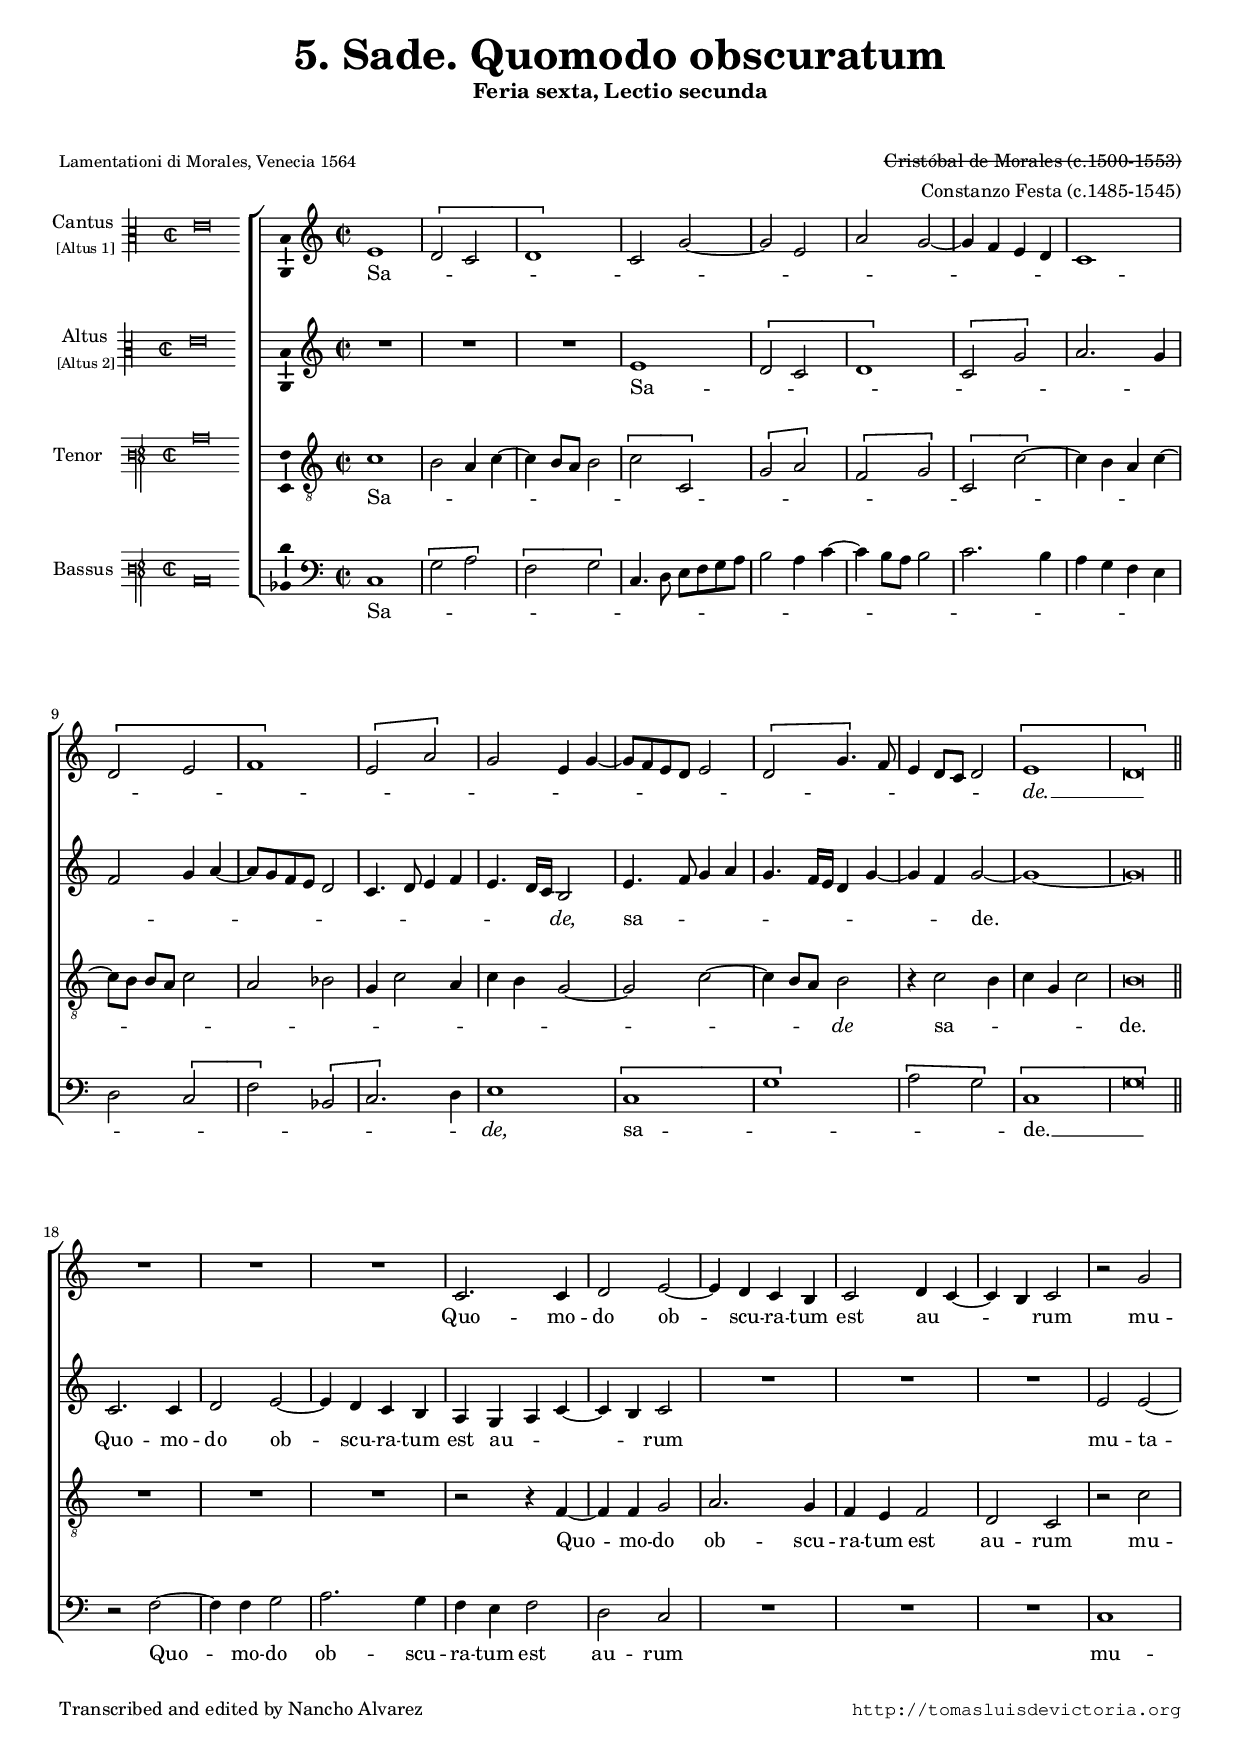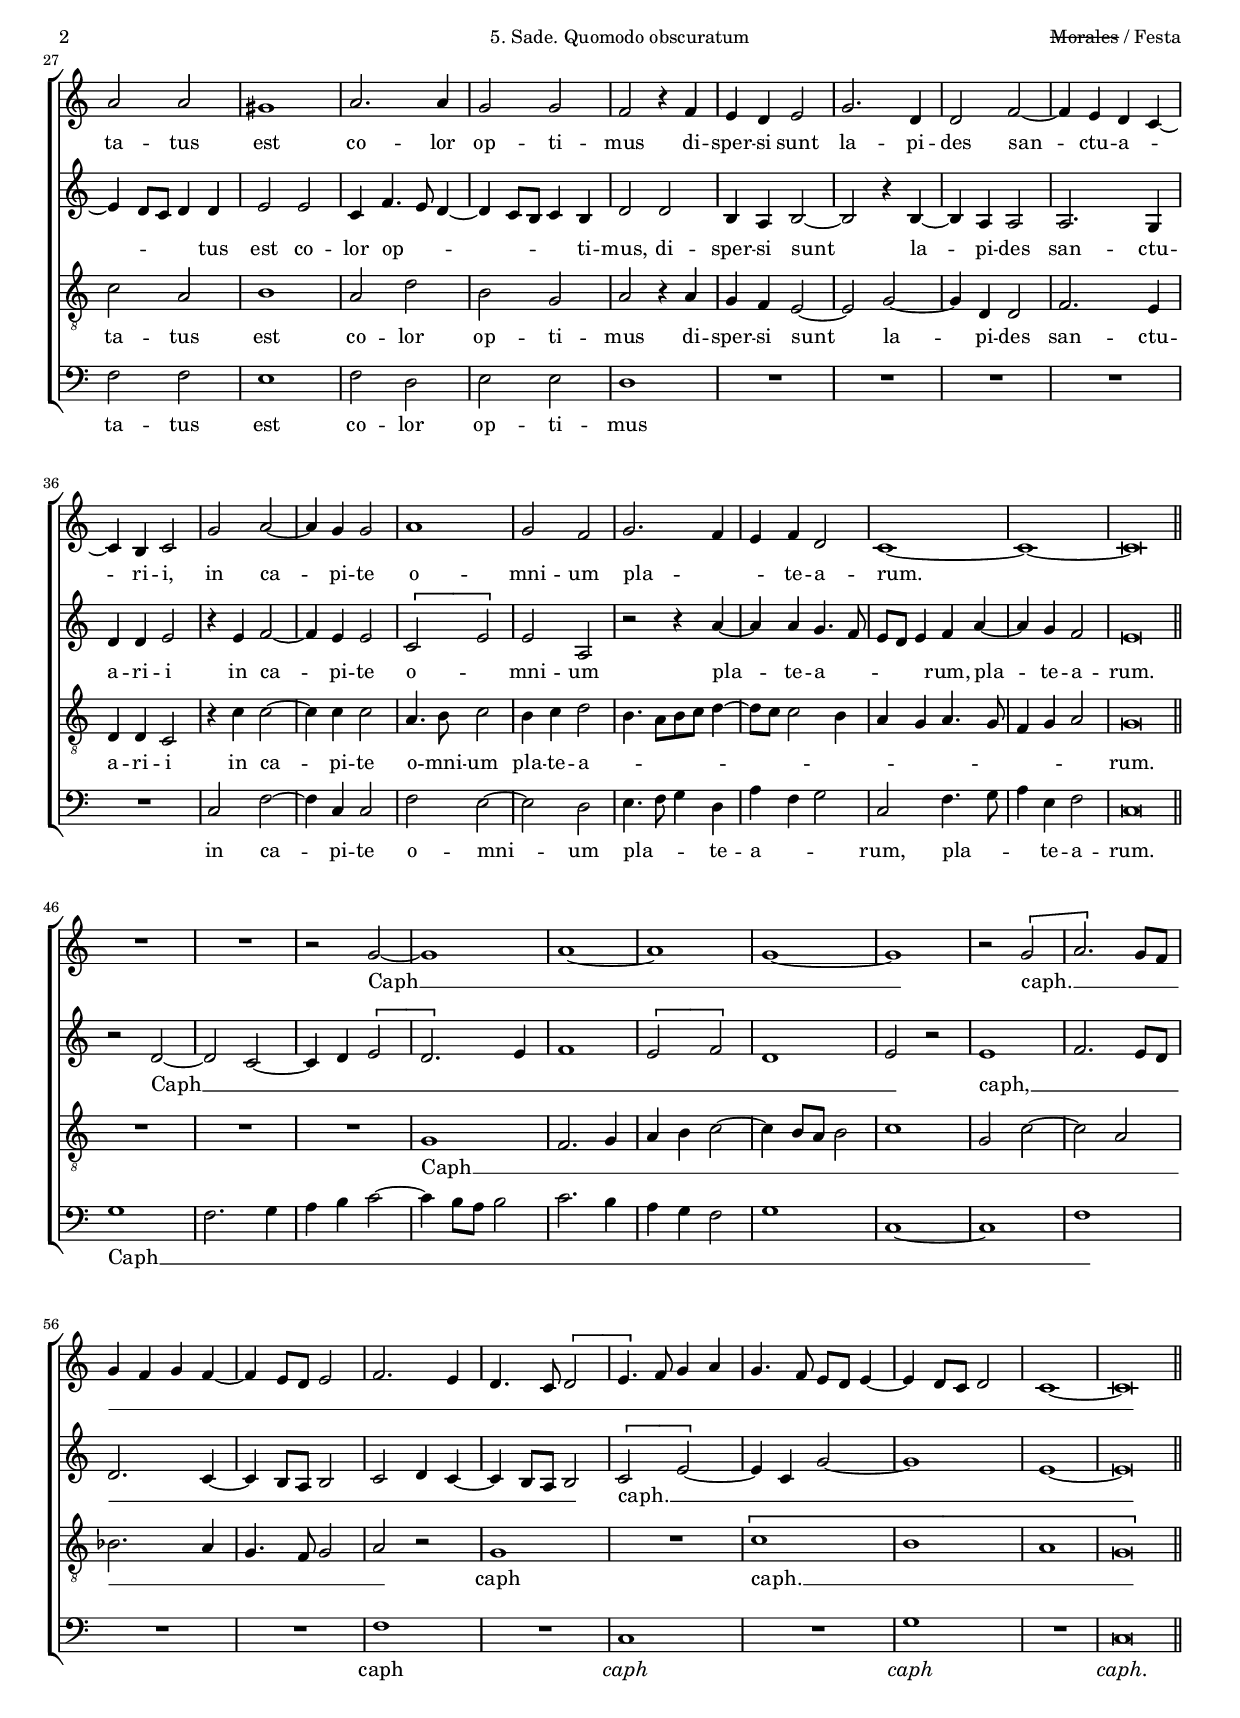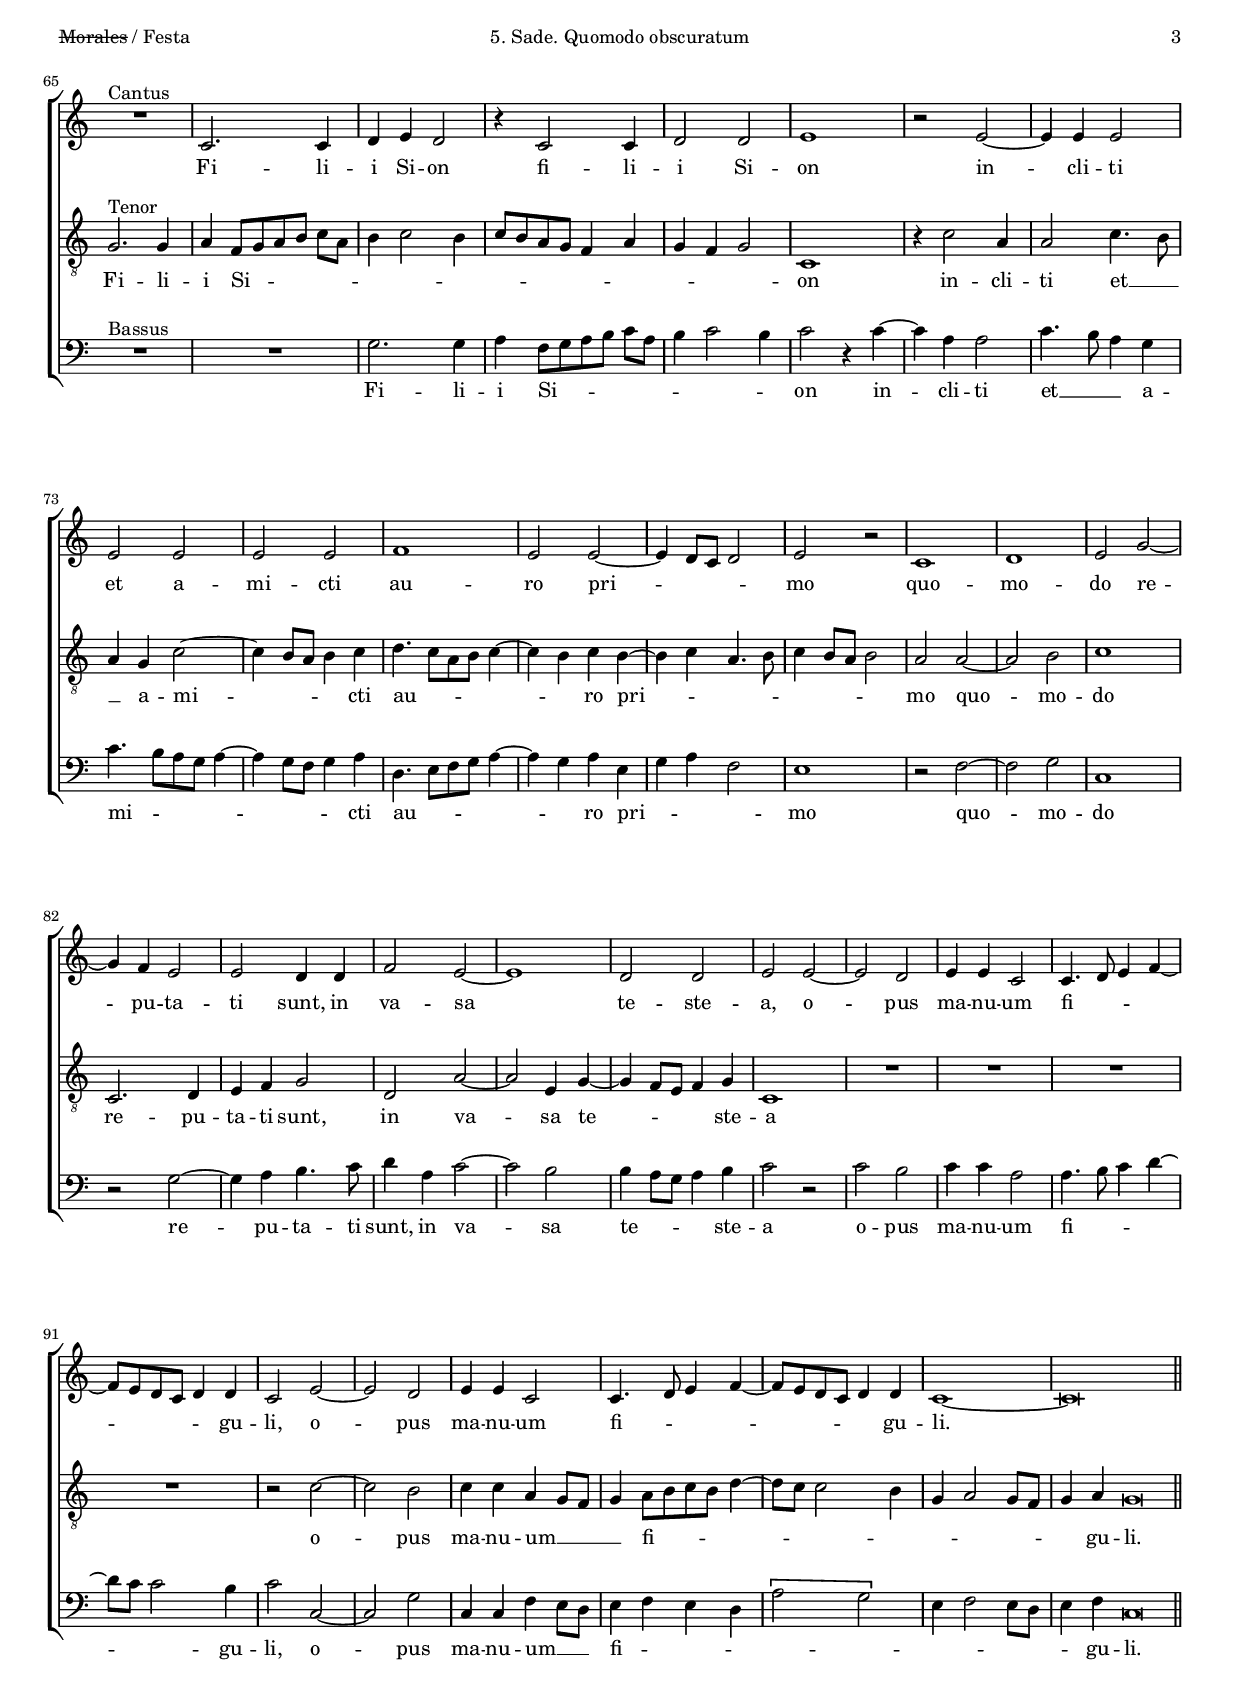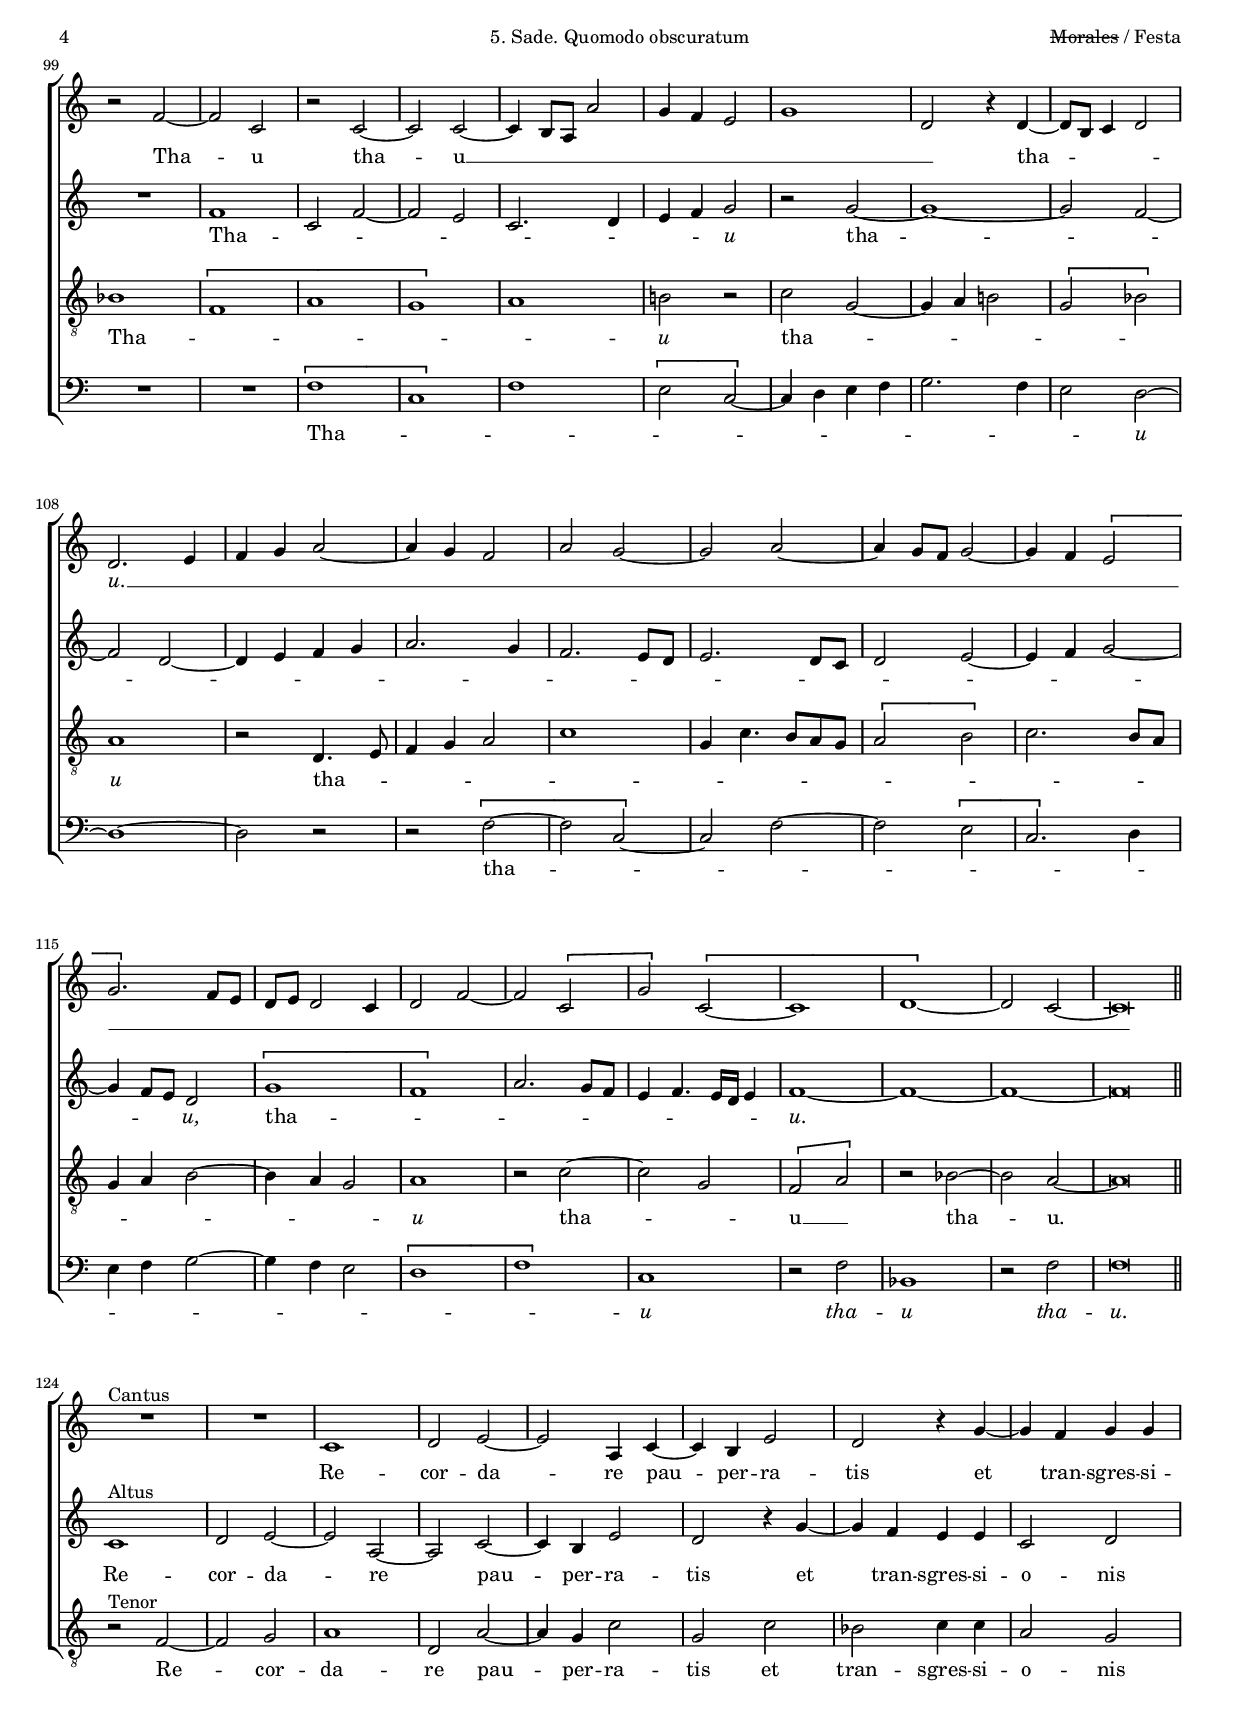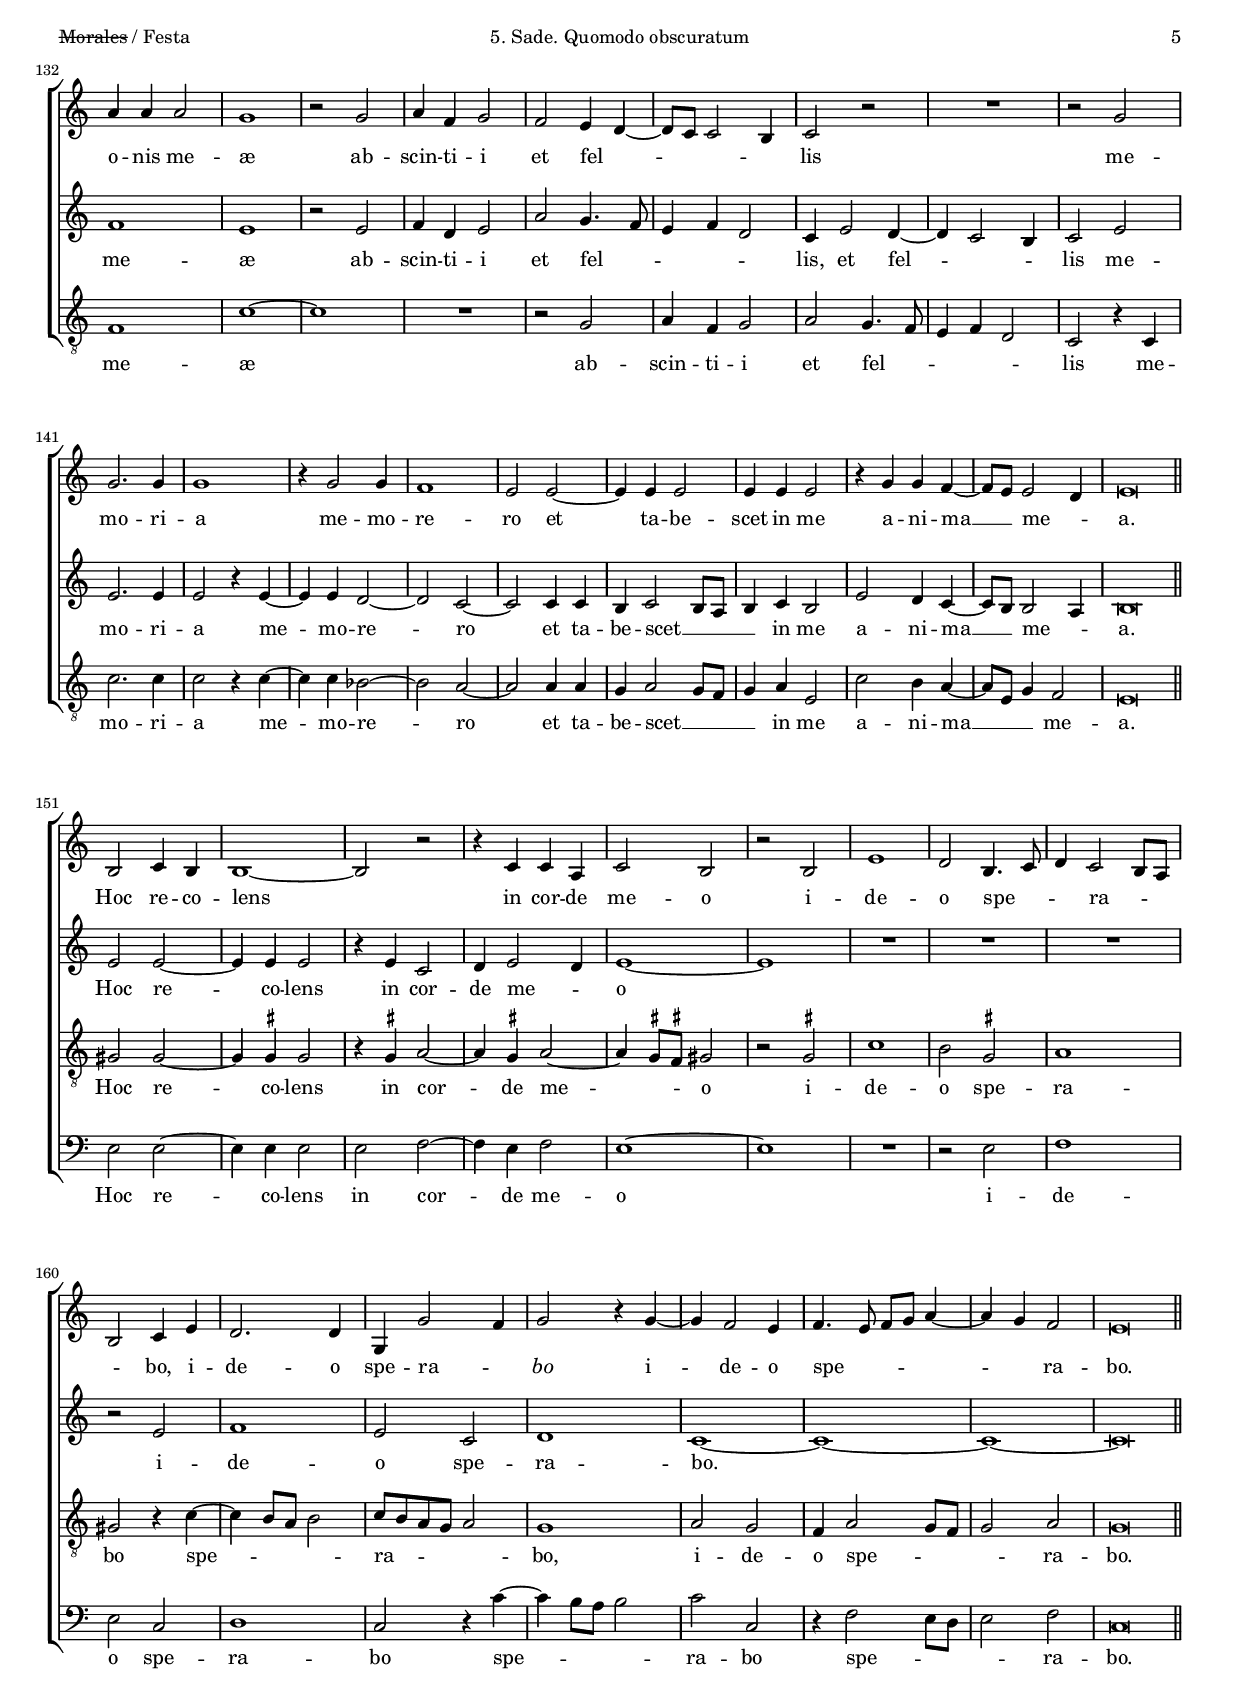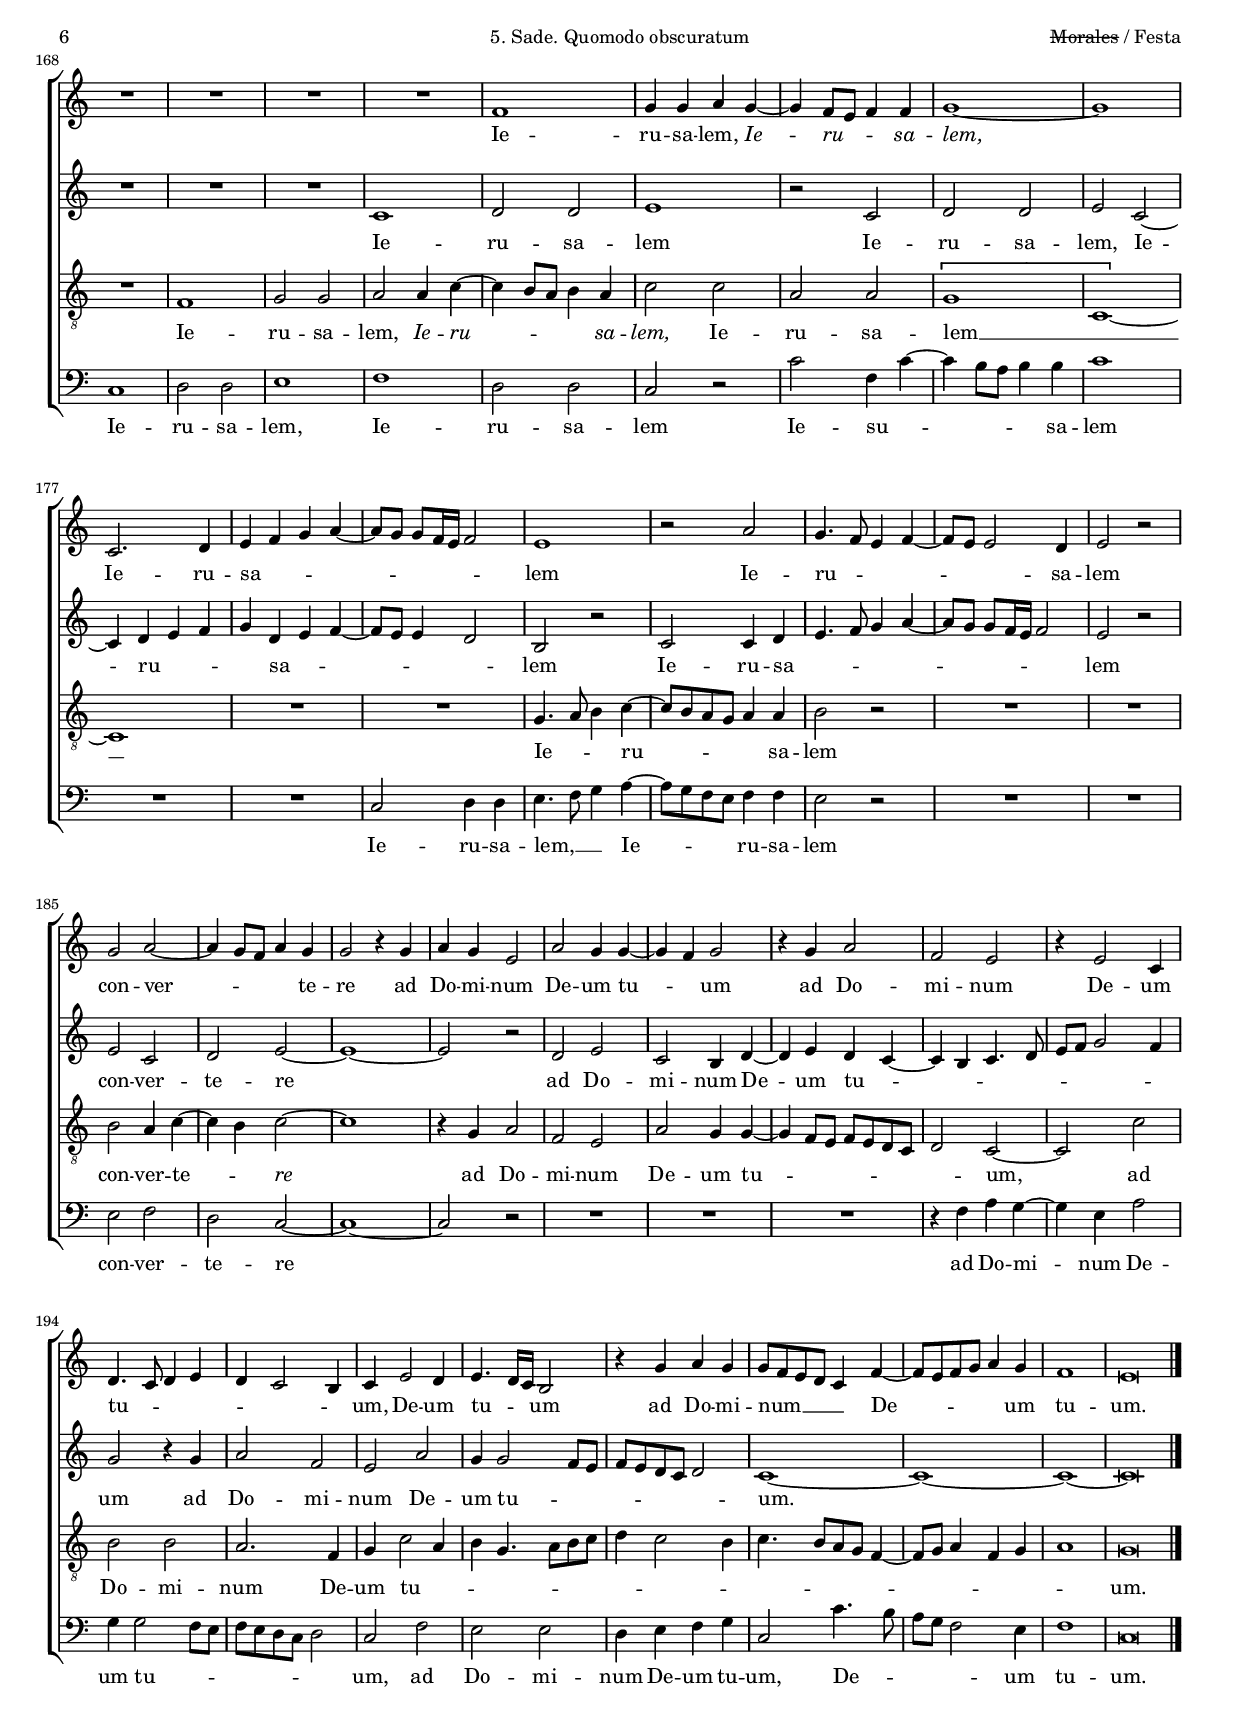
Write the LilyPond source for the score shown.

\version "2.22.0"

#(set-default-paper-size "a4")
#(set-global-staff-size 16.2)
#(ly:set-option 'point-and-click #f)
%mobile -s15.5 -i3.2

mtempo={\tempo 4 = 100}
mtempob={\tempo 4 = 50}

italicas=\override LyricText.font-shape = #'italic
rectas=\override LyricText.font-shape = #'upright
ss=\once \set suggestAccidentals = ##t
incipitwidth = 20

htitle="5. Sade. Quomodo obscuratum"
hcomposer=\markup{\line{\override #'(offset . -6) \underline "Morales" "/ Festa"}}

% Lamentaciones de Jeremías

\header {
	 title=\markup{\fontsize #3 "5. Sade. Quomodo obscuratum" }
        subtitle=\markup{"Feria sexta, Lectio secunda"}
        subsubtitle=\markup{\column{" " " "}}
	composer=\markup{\right-column{\override #'(offset . -6) \underline "Cristóbal de Morales (c.1500-1553)" "Constanzo Festa (c.1485-1545)"}}
        pdfauthor=\composer
	%opus="(-)"
	poet=\markup{\smaller "Lamentationi di Morales, Venecia 1564"} % Antonio Gardano 
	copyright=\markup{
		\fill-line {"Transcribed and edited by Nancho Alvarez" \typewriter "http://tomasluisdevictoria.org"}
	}
%	tagline=""
}

global={\key c \major \time 2/2 \skip 1*17 \bar "||" \break
	\override Score.TimeSignature.break-visibility = #'#(#f #t #t)
				\skip 1*28 \bar "||" \break
				\skip 1*19 \bar "||" \pageBreak
				\skip 1*34 \bar "||" \pageBreak
				\skip 1*25 \bar "||" \break
				\skip 1*27 \bar "||" \break
				\skip 1*17 \bar "||" \break
				\skip 1*35 \bar "|."

}

cantus=\relative c'{
        e1
        \[d2 c
        d1\]
        c2 g' ~
        g e
        a2 g ~
        g4 f e d
        c1
        \[d2 e
        f1\]
        \[e2 a\]
        g2 e4 g ~
        g8 f e d e2
        \[d2 g4.\] f8
        e4 d8 c d2
        \[e1
        d\breve*1/2\]
        R1*3
        c2. c4
        d2 e ~
        e4 d c b
        c2 d4 c ~
        c b c2
        r2 g'
        a a
        gis1
        a2. a4
        g2 g
        f r4 f
        e d e2
        g2. d4
        d2 f ~
        f4 e d c ~
        c b c2
        g' a ~
        a4 g g2
        a1
        g2 f
        g2. f4
        e f d2
        c1 ~
        c1 ~
        c\breve*1/2
        R1*2
        r2 g' ~
        g1
        a ~
        a
        g ~
        g
        r2 \[g
        a2.\] g8 f
        g4 f g f ~
        f e8 d e2
        f2. e4
        d4. c8 \[d2
        e4.\] f8 g4 a
        g4. f8 e d e4 ~
        e d8 c d2
        c1 ~
        c\breve*1/2
        s4*0^"Cantus"
        R1
        c2. c4
        d e d2
        r4 c2 c4
        d2 d
        e1
        r2 e ~
        e4 e e2
        e2 e 
        e e
        f1
        e2 e ~
        e4 d8 c d2
        e r
        c1
        d
        e2 g ~
        g4 f e2
        e d4 d
        f2 e ~
        e1
        d2 d 
        e e ~
        e d
        e4 e c2
        c4. d8 e4 f ~
        f8 e d c d4 d
        c2 e ~
        e d
        e4 e c2
        c4. d8 e4 f ~
        f8 e d c d4 d
        c1 ~
        c\breve*1/2
        r2 f ~
        f c
        r2 c ~
        c c ~
        c4 b8 a a'2
        g4 f e2
        g1
        d2 r4 d ~
        d8 b c4 d2
        d2. e4
        f g a2 ~
        a4 g f2
        a g ~
        g a ~
        a4 g8 f g2 ~
        g4 f \[e2
        g2.\] f8 e
        d e d2 c4
        d2 f ~
        f \[c
        g'\] \[c,2 ~
        c1
        d ~ \]
        d2 c2 ~
        c\breve*1/2
        s4*0^"Cantus"
        R1*2
        c1
        d2 e ~
        e a,4 c ~
        c b e2
        d r4 g ~
        g f g g
        a a a2
        g1
        r2 g
        a4 f g2
        f e4 d ~
        d8 c c2 b4
        c2 r
        R1
        r2 g'
        g2. g4
        g1
        r4 g2 g4
        f1
        e2 e ~
        e4 e e2
        e4 e e2
        r4 g g f ~
        f8 e e2 d4
        e\breve*1/2
        b2 c4 b
        b1 ~
        b2 r2
        r4 c c a
        c2 b
        r2 b
        e1
        d2 b4. c8
        d4 c2 b8 a
        b2 c4 e
        d2. d4
        g, g'2 f4
        g2 r4 g ~
        g f2 e4
        f4. e8 f g a4 ~
        a4 g4 f2
        e\breve*1/2
        R1*4
        f1
        g4 g a4 g ~
        g f8 e f4 f
        g1 ~
        g
        c,2. d4
        e f g a ~
        a8[ g] g[ f16 e] f2
        e1
        r2 a
        g4. f8 e4 f ~
        f8 e e2 d4
        e2 r \break
        g2 a ~
        a4 g8 f a4 g
        g2 r4 g
        a g e2
        a g4 g ~
        g f4 g2
        r4 g a2
        f e
        r4 e2 c4
        d4. c8 d4 e
        d c2 b4
        c4 e2 d4 
        e4. d16 c b2
        r4 g' a g
        g8 f e d c4 f ~
        f8 e f g a4 g
        f1
        e\breve*1/2
}

altus=\relative c'{
	R1*3
        e1
        \[d2 c
        d1\]
        \[c2 g'\]
        a2. g4
        f2 g4 a ~
        a8 g f e d2
        c4. d8 e4 f
        e4. d16 c b2
        e4. f8 g4 a
        g4. f16 e d4 g ~
        g f g2 ~ % \ss fis ??
        g1 ~ 
        g\breve*1/2
        c,2. c4
        d2 e ~
        e4 d c b
        a g a c ~
        c b c2
        R1*3
        e2 e ~
        e4 d8 c d4 d
        e2 e
        c4 f4. e8 d4 ~
        d c8 b c4 b
        d2 d
        b4 a b2 ~
        b r4 b ~
        b a4 a2
        a2. g4
        d'4 d e2
        r4 e f2 ~
        f4 e4 e2
        \[c e\]
        e a,
        r r4 a'4 ~
        a a4 g4. f8
        e d e4 f4 a4 ~
        a g4 f2
        e\breve*1/2
        r2 d ~
        d c2 ~
        c4 d \[e2
        d2.\] e4
        f1
        \[e2 f\]
        d1
        e2 r
        e1
        f2. e8 d
        d2. c4 ~
        c4 b8 a b2
        c d4 c4 ~
        c4 b8 a b2
        \[c2 e2 ~ \]
        e4 c4 g'2 ~
        g1
        e1 ~
        e\breve*1/2
        R1*34
        R1
        f1
        c2 f ~
        f e
        c2. d4
        e f g2
        r2 g ~
        g1 ~
        g2 f ~
        f d ~
        d4 e f g
        a2. g4
        f2. e8 d
        e2. d8 c
        d2 e ~
        e4 f g2 ~
        g4 f8 e d2
        \[g1
        f\]
        a2. g8 f
        e4 f4. e16 d e4
        f1 ~
        f ~
        f ~
        f\breve*1/2
        s4*0^"Altus"
        c1
        d2 e ~
        e a, ~
        a c ~
        c4 b e2
        d r4 g ~
        g f e e
        c2 d
        f1
        e
        r2 e
        f4 d e2
        a2 g4. f8
        e4 f d2
        c4 e2 d4 ~
        d c2 b4
        c2 e 
        e2. e4
        e2 r4 e ~
        e e d2 ~
        d c ~
        c c4 c
        b c2 b8 a
        b4 c b2
        e d4 c ~
        c8 b b2 a4
        b\breve*1/2
        e2 e ~
        e4 e e2
        r4 e c2
        d4 e2 d4
        e1 ~
        e
        R1*3
        r2 e
        f1
        e2 c
        d1 
        c1 ~
        c ~
        c ~
        c\breve*1/2
        R1*3
        c1
        d2 d
        e1
        r2 c2
        d d
        e c ~
        c4 d e f
        g d e f ~
        f8 e e4 d2
        b r
        c2 c4 d
        e4. f8 g4 a ~
        a8[ g] g[ f16 e] f2
        e r2
        e c
        d e2 ~
        e1 ~
        e2 r
        d2 e
        c b4 d ~
        d e d c ~
        c b c4. d8
        e f g2 f4
        g2 r4 g
        a2 f
        e a
        g4 g2 f8 e
        f e d c d2
        c1 ~
        c ~
        c ~
        c\breve*1/2
}

tenor=\relative c'{
	c1
        b2 a4 c ~
        c b8 a b2
        \[c2 c,\] % no se ve bien la plica para arriba de la ligadura
        \[g' a\]
        \[f g\]
        \[c, c' ~ \]
        c4 b a c ~
        c8[ b] b[ a] c2
        a bes
        g4 c2 a4
        c b g2 ~
        g c ~
        c4 b8 a b2
        r4 c2 b4
        c g c2
        b\breve*1/2
        R1*3
        r2 r4 f ~
        f f g2
        a2. g4
        f e f2
        d c
        r2 c'
        c a
        b1
        a2 d
        b g
        a r4 a
        g f e2 ~
        e g ~
        g4 d d2
        f2. e4
        d d c2
        r4 c' c2 ~
        c4 c c2
        a4. b8 c2
        b4 c d2
        b4. a8[ b c] d4 ~
        d8 c c2 b4
        a4 g a4. g8
        f4 g a2
        g\breve*1/2
        R1*3
        g1
        f2. g4
        a b c2 ~
        c4 b8 a b2
        c1 g2 c ~
        c a
        bes2. a4
        g4. f8 g2
        a r
        g1
        R1
        \[c1
        b
        a
        g\breve*1/2\]
        s4*0^"Tenor"
        g2. g4
        a4 f8[ g a b] c[ a]
        b4 c2 b4
        c8 b a g f4 a
        g f g2
        c,1
        r4 c'2 a4
        a2 c4. b8
        a4 g c2 ~
        c4 b8 a b4 c
        d4. c8[ a b] c4 ~
        c b4 c b ~
        b c a4. b8
        c4 b8 a b2
        a a ~
        a b
        c1
        c,2. d4
        e f g2
        d a' ~
        a2 e4 g ~
        g4 f8 e f4 g
        c,1
        R1*4
        r2 c' ~
        c2  b2
        c4 c a g8 f
        g4 a8[ b c b] d4 ~
        d8 c8 c2 b4
        g a2 g8 f
        g4 a \mtempob g\breve*1/4
        \mtempo 
        bes1
        \[f1
        a
        g\]
        a1
        b!2 r2
        c2 g ~
        g4 a b!2
        \[g2 bes\]
        a1
        r2 d,4. e8
        f4 g a2
        c1 
        g4 c4. b8 a g
        \[a2 b\]
        c2. b8 a
        g4 a b2 ~
        b4 a g2
        a1
        r2 c ~
        c g
        \[f2 a\]
        r2 bes ~
        bes a2 ~
        a\breve*1/2
        s4*0^"Tenor"
        r2 f ~
        f g
        a1
        d,2 a' ~
        a4 g c2
        g c
        bes c4 c
        a2 g
        f1
        c'1 ~
        c
        R1
        r2 g2
        a4 f g2 % la plica del la está partida
        a2 g4. f8
        e4 f d2
        c r4 c
        c'2. c4
        c2 r4 c ~
        c c bes2 ~
        bes a ~
        a a4 a
        g4 a2 g8 f
        g4 a e2
        c' b4 a ~
        a8 e g4 f2
        e\breve*1/2
        gis2 gis ~ % Realmente no entiendo la semitonía en este pasaje :(
        gis4 \ss gis gis2
        r4 \ss gis a2 ~ % \ss gis ??
        a4 \ss gis a2 ~ % \ss gis ??
        a4 \ss gis8 \ss fis gis!2
        r2 \ss gis % \ss gis ??
        c1
        b2 \ss gis % \ss gis ??
        a1 
        gis2 r4 c ~
        c b8 a b2
        c8 b a g a2
        g1
        a2 g
        f4 a2 g8 f
        g2 a 
        g\breve*1/2
        R1
        f1
        g2 g
        a a4 c ~
        c b8 a b4 a
        c2 c
        a a
        \[g1
        c, ~ \] %%% chequear en el APEL
        c
        R1*2
        g'4. a8 b4 c ~
        c8 b a g a4 a
        b2 r
        R1*2
        b2 a4 c ~
        c b c2 ~
        c1
        r4 g a2
        f e
        a g4 g ~
        g f8 e f e d c
        d2 c ~
        c c'
        b b
        a2. f4
        g4 c2 a4
        b g4. a8 b c
        d4 c2 b4
        c4. b8[ a g] f4 ~
        f8 g a4 f g
        a1
        g\breve*1/2
}

bassus=\relative c{
	c1
        \[g'2 a\]
        \[f g\]
        c,4. d8 e f g a
        b2 a4 c ~
        c b8 a b2
        c2. b4 
        a g f e
        d2 \[c2
        f\] \[bes, 
        c2.\] d4
        e1
        \[c1
        g'\]
        \[a2 g\]
        \[c,1
        g'\breve*1/2\]
        r2 f ~
        f4 f g2
        a2. g4
        f e f2
        d c
        R1*3
        c1
        f2 f
        e1
        f2 d
        e e
        d1
        R1*5
        c2 f2 ~
        f4 c c2
        f2 e2 ~
        e d
        e4. f8 g4 d
        a'4 f g2 
        c, f4. g8
        a4 e f2
        c\breve*1/2
        g'1
        f2. g4
        a b c2 ~
        c4 b8 a b2
        c2. b4
        a g f2
        g1
        c, ~
        c
        f
        R1*2
        f1
        R1
        c
        R
        g'
        R
        c,\breve*1/2
        s4*0^"Bassus"
        R1*2
        g'2. g4
        a4 f8[ g a b] c[ a]
        b4 c2 b4
        c2 r4 c ~
        c4 a a2
        c4. b8 a4 g
        c4. b8[ a g] a4 ~
        a g8 f g4 a
        d,4. e8[ f g] a4 ~
        a g a e
        g a f2
        e1
        r2 f ~
        f g
        c,1
        r2 g' ~
        g4 a b4. c8
        d4 a c2 ~
        c b
        b4 a8 g a4 b
        c2 r
        c2 b
        c4 c a2
        a4. b8 c4 d ~
        d8 c8 c2 b4
        c2 c, ~
        c g'
        c,4 c f e8 d
        e4 f e d
        \[a'2 g\]
        e4 f2 e8 d
        e4 f c\breve*1/4
        R1*2
        \[f1
        c\]
        f1 % parece una longa
        \[e2 c ~ \]
        c4 d e f
        g2. f4
        e2 d ~
        d1 ~
        d2 r
        r \[f2 ~
        f c ~ \]
        c2 f ~
        f2 \[e
        c2. \] d4
        e f g2 ~
        g4 f4 e2
        \[d1
        f\]
        c
        r2 f
        bes,1
        r2 f'
        f\breve*1/2
        R1*27
        e2 e ~
        e4 e e2
        e f ~
        f4 e f2
        e1 ~
        e 
        R1
        r2 e
        f1
        e2 c
        d1
        c2 r4 c' ~
        c b8 a b2
        c c,
        r4 f2 e8 d
        e2 f
        c\breve*1/2
        c1
        d2 d
        e1
        f1
        d2 d
        c r2
        c'2 f,4 c' ~
        c b8 a b4 b
        c1
        R1*2
        c,2 d4 d
        e4. f8 g4 a ~
        a8 g f e f4 f
        e2 r 
        R1*2
        e2 f
        d c ~
        c1 ~
        c2 r
        R1*3
        r4 f a g ~
        g e a2
        g4 g2 f8 e
        f e d c d2
        c f e e
        d4 e f g
        c,2 c'4. b8
        a g f2 e4
        f1
        c\breve*1/2
}

textocantus=\lyricmode{
Sa -- _ _ _ _ _ _ _ _ _ _ _ _ _ _ _ _ _ _ _ _ _ _ _ _ _ _ _ _ _ _ _ \italicas de. __ _ \rectas
Quo -- mo -- do ob -- scu -- ra -- tum est
au -- _ _ rum mu -- ta -- tus est co -- lor op -- ti -- mus
di -- sper -- si sunt la -- pi -- des
san -- ctu -- a -- _ ri -- i,
in ca -- pi -- te o -- mni -- um pla -- _ _ te -- a -- rum.
Caph __ _ _ 
caph. __ _ _ _ _ _ _ _ _ _ _ _ _ _ _ _ _ _ _ _ _ _ _ _ _ _ _ _ _ 
Fi -- li -- i Si -- on % Syon
fi -- li -- i Si -- on
in -- cli -- ti
et a -- mi -- cti au -- ro pri -- _ _ _ mo
quo -- mo -- do
re -- pu -- ta -- ti sunt,
in va -- sa te -- ste -- a,
o -- pus ma -- nu -- um fi -- _ _ _ _ _ _ _ gu -- li,
o -- pus ma -- nu -- um fi -- _ _ _ _ _ _ _ gu -- li.
Tha -- u 
tha -- u __ _ _ _ _ _ _ _ _ 
tha -- _ _ _ \italicas u. __ _ _ _ _ _ _ _ _ _ _ _ _ _ _ _ _ _ _ _ _ _ _ _ _ _ _ _ _ 
\rectas
Re -- cor -- da -- re pau -- per -- ra -- tis
et tran -- sgres -- si -- o -- nis me -- æ
ab -- scin -- ti -- i et fel -- _ _ _ _ lis me -- mo -- ri -- a
me -- mo -- re -- ro et ta -- be -- scet
in me a -- ni -- ma __ _ me -- _ a.
Hoc re -- co -- lens in cor -- de me -- o
i -- de -- o spe -- _ _ ra -- _ _ _ bo, % in deo
i -- de -- o spe -- ra -- _ \italicas bo \rectas
i -- de -- o spe -- _ _ _ _ _ ra -- bo. 
Ie -- ru -- sa -- lem,
\italicas
Ie -- ru -- _ _ sa -- lem,
\rectas
Ie -- ru -- sa -- _ _ _ _ _ _ _ _ lem
Ie -- ru -- _ _ _ _ _ sa -- lem
con -- ver -- _ _ _ te -- re ad Do -- mi -- num 
De -- um tu -- _ um
ad Do -- mi -- num De -- um tu -- _ _ _ _ _ _ um,
De -- um tu -- _ _ um
ad Do -- mi -- num __ _ _ _ _ 
De -- _ _ _ _ um tu -- um.
}

textoaltus=\lyricmode{
Sa -- _ _ _ _ _ _ _ _ _ _ _ _ _ _ _ _ _ _ _ _ _ \italicas de, \rectas
sa -- _ _ _ _ _ _ _ _ _ de.
Quo -- mo -- do ob -- scu -- ra -- tum est
au -- _ _ _ rum mu -- ta -- _ _ _ tus est
co -- lor op -- _ _ _ _ _ ti -- mus,
di -- sper -- si sunt la -- pi -- des
san -- ctu -- a -- ri -- i
in ca -- pi -- te o -- _ mni -- um
pla -- te -- a -- _ _ _ _ rum,
pla -- te -- a -- rum.
Caph __ _ _ _ _ _ _ _ _ _ _ 
caph, __ _ _ _ _ _ _ _ _ _ _ _ _ _ _ 
caph. __ _ _ _ _ 
Tha -- _ _ _ _ _ _ _ \italicas u \rectas
tha -- _ _ _ _ _ _ _ _ _ _ _ _ _ _ _ _ _ _ _ \italicas u, \rectas
tha -- _ _ _ _ _ _ _ _ _ \italicas u. \rectas
Re -- cor -- da -- re pau -- per -- ra -- tis
et tran -- sgres -- si -- o -- nis me -- æ % e
ab -- scin -- ti -- i et fel -- _ _ _ _ lis,
et fel -- _ _ lis me -- mo -- ri -- a
me -- mo -- re -- ro et ta -- be -- scet __ _ _ _
in me a -- ni -- ma __ _ me -- _ a.
Hoc re -- co -- lens in cor -- de me -- _ o
i -- de -- o spe -- ra -- bo.
Ie -- ru -- sa -- lem
Ie -- ru -- sa -- lem,
Ie -- ru -- _ _ _ sa -- _ _ _ _ _ lem
Ie -- ru -- sa -- _ _ _ _ _ _ _ _ _ lem
con -- ver -- te -- re ad Do -- mi -- num 
De -- um tu -- _ _ _ _ _ _ _ _ um
ad Do -- mi -- num De -- um tu -- _ _ _ _ _ _ _ um.

}

textotenor=\lyricmode{
Sa -- _ _ _ _ _ _ _ _ _ _ _ _ _ _ _ _ _ _ _ _ _ _ _ _ _ _ _ _ _ _ _ _ \italicas de \rectas
sa -- _ _ _ _ de.
Quo -- mo -- do ob -- scu -- ra -- tum est
au -- rum mu -- ta -- tus est co -- lor op -- ti -- mus
di -- sper -- si sunt la -- pi -- des
san -- ctu -- a -- ri -- i
in ca -- pi -- te o -- mni -- um
pla -- te -- a -- _ _ _ _ _ _ _ _ _ _ _ _ _ _ _ rum.
Caph __ _ _ _ _ _ _ _ _ _ _ _ _ _ _ _ _ _ _ 
caph
caph. __ _ _ _ 
Fi -- li -- i Si -- _ _ _ _ _ _ _ _ _ _ _ _ _ _ _ _ _ on in -- cli -- ti
et __ _ _ a -- mi -- _ _ _ cti au -- _ _ _ _ _ ro pri -- _ _ _ _ _ _ _ mo
quo -- mo -- do
re -- pu -- ta -- ti sunt,
in va -- sa te -- _ _ _ ste -- a
o -- pus ma -- nu -- um __ _ _ _ fi -- _ _ _ _ _ _ _ _ _ _ _ _ gu -- li.
Tha -- _ _ _ _ \italicas u \rectas
tha -- _ _ _ _ _ \italicas u \rectas
tha -- _ _ _ _ _ _ _ _ _ _ _ _ _ _ _ _ _ _ _ _ \italicas u \rectas
tha -- _ u __ _
tha -- u.
Re -- cor -- da -- re pau -- per -- ra -- tis
et tran -- sgres -- si -- o -- nis me -- æ
ab -- scin -- ti -- i et fel -- _ _ _ _ lis me -- mo -- ri -- a
me -- mo -- re -- ro et ta -- be -- scet __ _ _ _ % memorerit
in me a -- ni -- ma __ _ _ me -- a.
Hoc re -- co -- lens in cor -- de me -- _ _ o
i -- de -- o spe -- ra -- bo
spe -- _ _ _ ra -- _ _ _ _ bo,
i -- de -- o spe -- _ _ _ ra -- bo.
Ie -- ru -- sa -- lem,
\italicas Ie -- ru -- _ _ _ sa -- lem, \rectas
Ie -- ru -- sa -- lem __ _ 
Ie -- _ _ ru -- _ _ _ _ sa -- lem
con -- ver -- te -- _ \italicas re \rectas ad Do -- mi -- num 
De -- um tu -- _ _ _ _ _ _ _ um,
ad Do -- mi -- num De -- um tu -- _ _ _ _ _ _ _ _ _ _ _ _ _ _ _ _ _ _ _ um.

}

textobassus=\lyricmode{
Sa -- _ _ _ _ _ _ _ _ _ _ _ _ _ _ _ _ _ _ _ _ _ _ _ _ _ _ _ _ \italicas de, \rectas
sa -- _ _ _ de. __ _
Quo -- mo -- do ob -- scu -- ra -- tum est
au -- rum mu -- ta -- tus est co -- lor op -- ti -- mus
in ca -- pi -- te o -- mni -- um pla -- _ _ te -- a -- _ _ rum,
pla -- _ _ te -- a -- rum.
Caph __ _ _ _ _ _ _ _ _ _ _ _ _ _ _ _ _ 
caph \italicas caph caph caph. \rectas
Fi -- li -- i Si -- _ _ _ _ _ _ _ _ on in -- cli -- ti
et __ _ _ a -- mi -- _ _ _ _ _ _ _ cti au -- _ _ _ _ _ ro
pri -- _ _ _ mo quo -- mo -- do
re -- pu -- ta -- ti sunt,
in va -- sa te -- _ _ _ ste -- a
o -- pus ma -- nu -- um fi -- _ _ _ _ _ gu -- li,
o -- pus ma -- nu -- um __ _ _ fi -- _ _ _ _ _ _ _ _ _ _ gu -- li.
Tha -- _ _ _ _ _ _ _ _ _ _ \italicas u \rectas
tha -- _ _ _ _ _ _ _ _ _ _ _ _ \italicas u tha -- u tha -- u. \rectas
Hoc re -- co -- lens in cor -- de me -- o
i -- de -- o spe -- ra -- bo
spe -- _ _ _ ra -- bo
spe -- _ _ _ ra -- bo.
Ie -- ru -- sa -- lem,
Ie -- ru -- sa -- lem
Ie -- su -- _ _ _ _ sa -- lem
Ie -- ru -- sa -- lem, __ _ _ 
Ie -- _ _ _ ru -- sa -- lem
con -- ver -- te -- re ad Do -- mi -- num 
De -- um tu -- _ _ _ _ _ _ _ um,
ad Do -- mi -- num De -- um tu -- um,
De -- _ _ _ _ um tu -- um.

}


incipitcantus=\markup{
	\score{
		{ 
		\set Staff.instrumentName=\markup{\column{"Cantus " \smaller \smaller " [Altus 1]"}}
		\override NoteHead.style = #'neomensural
		\override Staff.TimeSignature.style = #'neomensural
		\cadenzaOn 
		\clef "petrucci-c3"
		\key c \major
		\time 2/2
		e'\breve
		} 
	\layout { line-width=\incipitwidth indent = 0 }
	}
}

incipitaltus=\markup{
	\score{
		{ 
		\set Staff.instrumentName=\markup{\column{" Altus" \smaller \smaller "[Altus 2]"}}
		\override NoteHead.style = #'neomensural 
		\override Staff.TimeSignature.style = #'neomensural
		\cadenzaOn 
		\clef "petrucci-c3"
		\key c \major
		\time 2/2
		e'\breve
		} 
	\layout { line-width=\incipitwidth indent = 0 }
	}
}


incipittenor=\markup{
	\score{
		{ 
		\set Staff.instrumentName="Tenor   "
		\override NoteHead.style = #'neomensural 
		\override Staff.TimeSignature.style = #'neomensural
		\cadenzaOn 
		\clef "petrucci-f3"
		\key c \major
		\time 2/2
		c'\breve
		} 
	\layout { line-width=\incipitwidth indent=0 }
	}
}

incipitbassus=\markup{
	\score{
		{ 
		\set Staff.instrumentName="Bassus "
		\override NoteHead.style = #'neomensural
		\override Staff.TimeSignature.style = #'neomensural
		\cadenzaOn 
		\clef "petrucci-f3"
		\key c \major
		\time 2/2
		c\breve
		} 
	\layout { line-width=\incipitwidth indent = 0 }
	}
}


\score {\transpose c' c'{
\new ChoirStaff<<

	\new Staff <<\global
	\new Voice="v1" {
		\set Staff.instrumentName=\incipitcantus
		\clef "treble"
		\cantus }
	\new Lyrics \lyricsto "v1" {\textocantus }
	>>

	\new Staff <<\global
	\new Voice="v2" {
		\set Staff.instrumentName=\incipitaltus
		\clef "treble"
		\altus }
	\new Lyrics \lyricsto "v2" {\textoaltus }
	>>
	
	\new Staff <<\global
	\new Voice="v3" {
		\set Staff.instrumentName=\incipittenor
		\clef "G_8"
		\tenor }
	\new Lyrics \lyricsto "v3" {\textotenor }
	>>

	\new Staff <<\global
	\new Voice="v4" {
		\set Staff.instrumentName=\incipitbassus
		\clef "bass"
		\bassus }
	\new Lyrics \lyricsto "v4" {\textobassus }
	>>
	
>>

	} % transpose

\layout{ 
	\context {\Lyrics 
		\override VerticalAxisGroup.staff-affinity = #UP
		\override VerticalAxisGroup.nonstaff-relatedstaff-spacing =
			#'((basic-distance . 0) (minimum-distance . 0) (padding . 1))
		%\override LyricText.font-size = #1.2
		\override LyricHyphen.minimum-distance = #0.5
	}
	\context {\Score 
                tempoHideNote = ##t
		\override BarNumber.padding = #2 
	}
	\context {\Voice 
		%melismaBusyProperties = #'()
		%autoBeaming = ##f
	}
	\context {\Staff 
                \RemoveEmptyStaves
                %\override VerticalAxisGroup.remove-first = ##t
		\override VerticalAxisGroup.staff-staff-spacing =
			#'((basic-distance . 13) (minimum-distance . 0) (padding . 1))
		\consists Ambitus_engraver 
		\override LigatureBracket.padding = #1
	}
}

%\midi { \mtempo }

}


\paper{
	evenHeaderMarkup=\markup  \fill-line { \fromproperty #'page:page-number-string \htitle \hcomposer }
	oddHeaderMarkup= \markup  \fill-line { \on-the-fly #not-first-page \hcomposer \on-the-fly #not-first-page \htitle \on-the-fly #not-first-page \fromproperty #'page:page-number-string }
	%system-count=8
	ragged-last-bottom = ##f
	indent=3.4\cm
	system-system-spacing =
	#'((basic-distance . 20) (minimum-distance . 0) (padding . 5))
	top-system-spacing = % header
	#'((basic-distance . 10) (minimum-distance . 0) (padding . 0))
	last-bottom-spacing = % footer
	#'((basic-distance . 12) (minimum-distance . 0) (padding . 0))
	%top-markup-spacing #'basic-distance = 0
	markup-system-spacing.basic-distance = 20

}
